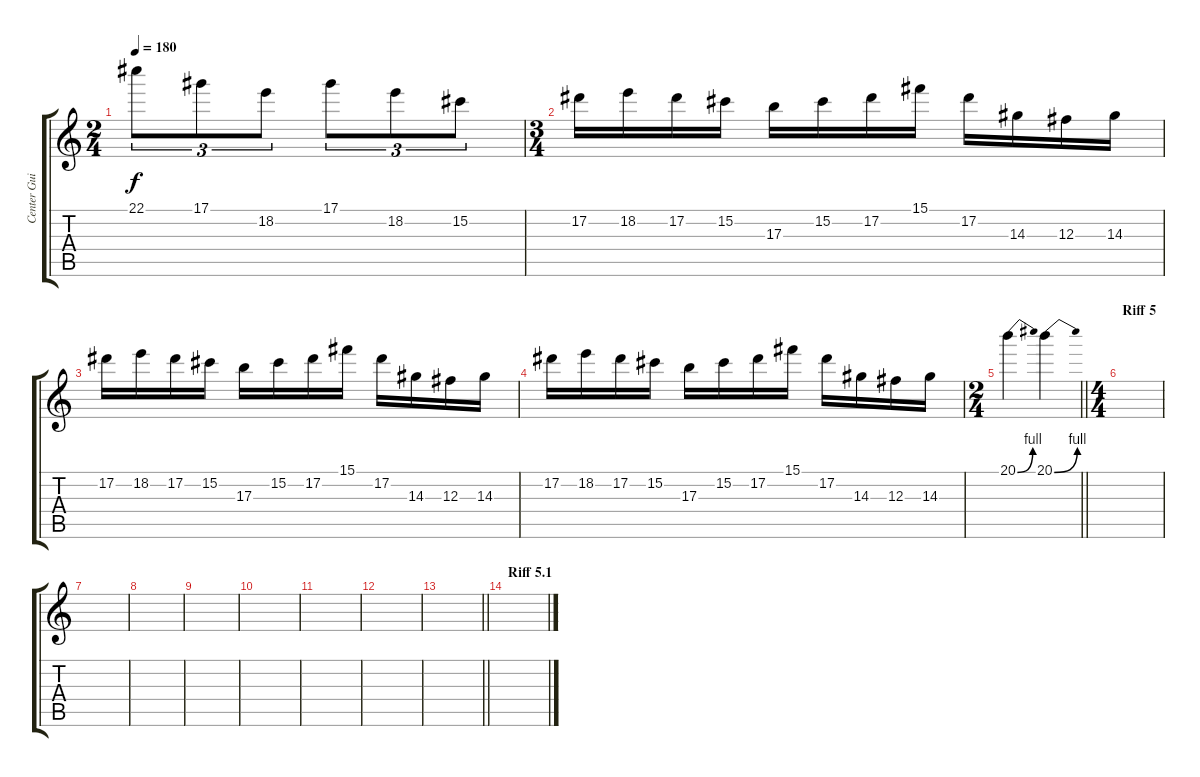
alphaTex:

\track ("Center Guitar I" "Center Gui") {instrument distortionguitar}
\staff {score tabs}
\tuning (Eb4 Bb3 Gb3 Db3 Ab2 Db2) {hide}
\ts (2 4)
\tempo 180
\clef g2
\ks c
22.1.8{tu (3 2) dy f} 17.1.8{tu (3 2)} 18.2.8{tu (3 2)} 17.1.8{tu (3 2)} 18.2.8{tu (3 2)} 15.2.8{tu (3 2)} |
\ts (3 4)
17.2.16 18.2.16 17.2.16 15.2.16 17.3.16 15.2.16 17.2.16 15.1.16 17.2.16 14.3.16 12.3.16 14.3.16 |
17.2.16 18.2.16 17.2.16 15.2.16 17.3.16 15.2.16 17.2.16 15.1.16 17.2.16 14.3.16 12.3.16 14.3.16 |
17.2.16 18.2.16 17.2.16 15.2.16 17.3.16 15.2.16 17.2.16 15.1.16 17.2.16 14.3.16 12.3.16 14.3.16 |
\ts (2 4)
\barLineRight lightlight
20.1{be (bend 0 0 60 4)}.4 20.1{be (bend 0 0 60 4)}.4 |
\ts (4 4)
\section ("" "Riff 5")
|
|
|
|
|
|
|
\barLineRight lightlight
|
\section ("" "Riff 5.1")
